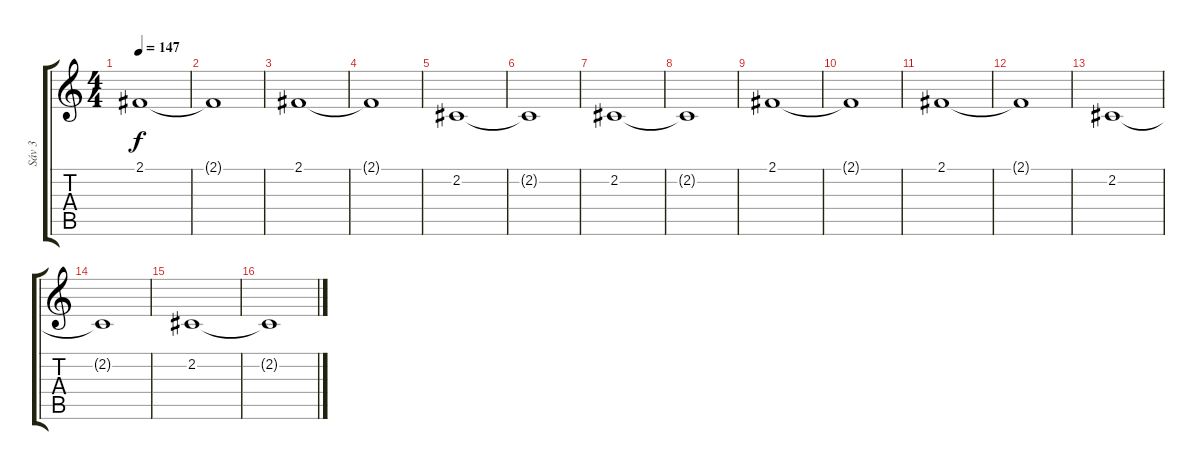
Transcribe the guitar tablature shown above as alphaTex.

\track ("Sáv 3" "Sáv 3") {instrument pad2warm}
\staff {score tabs}
\tuning (E4 B3 G3 D3 A2 E2) {hide}
\ts (4 4)
\tempo 147
\clef g2
\ks c
2.1.1{dy f} |
2.1{t}.1 |
2.1.1 |
2.1{t}.1 |
2.2.1 |
2.2{t}.1 |
2.2.1 |
2.2{t}.1 |
2.1.1 |
2.1{t}.1 |
2.1.1 |
2.1{t}.1 |
2.2.1 |
2.2{t}.1 |
2.2.1 |
2.2{t}.1
